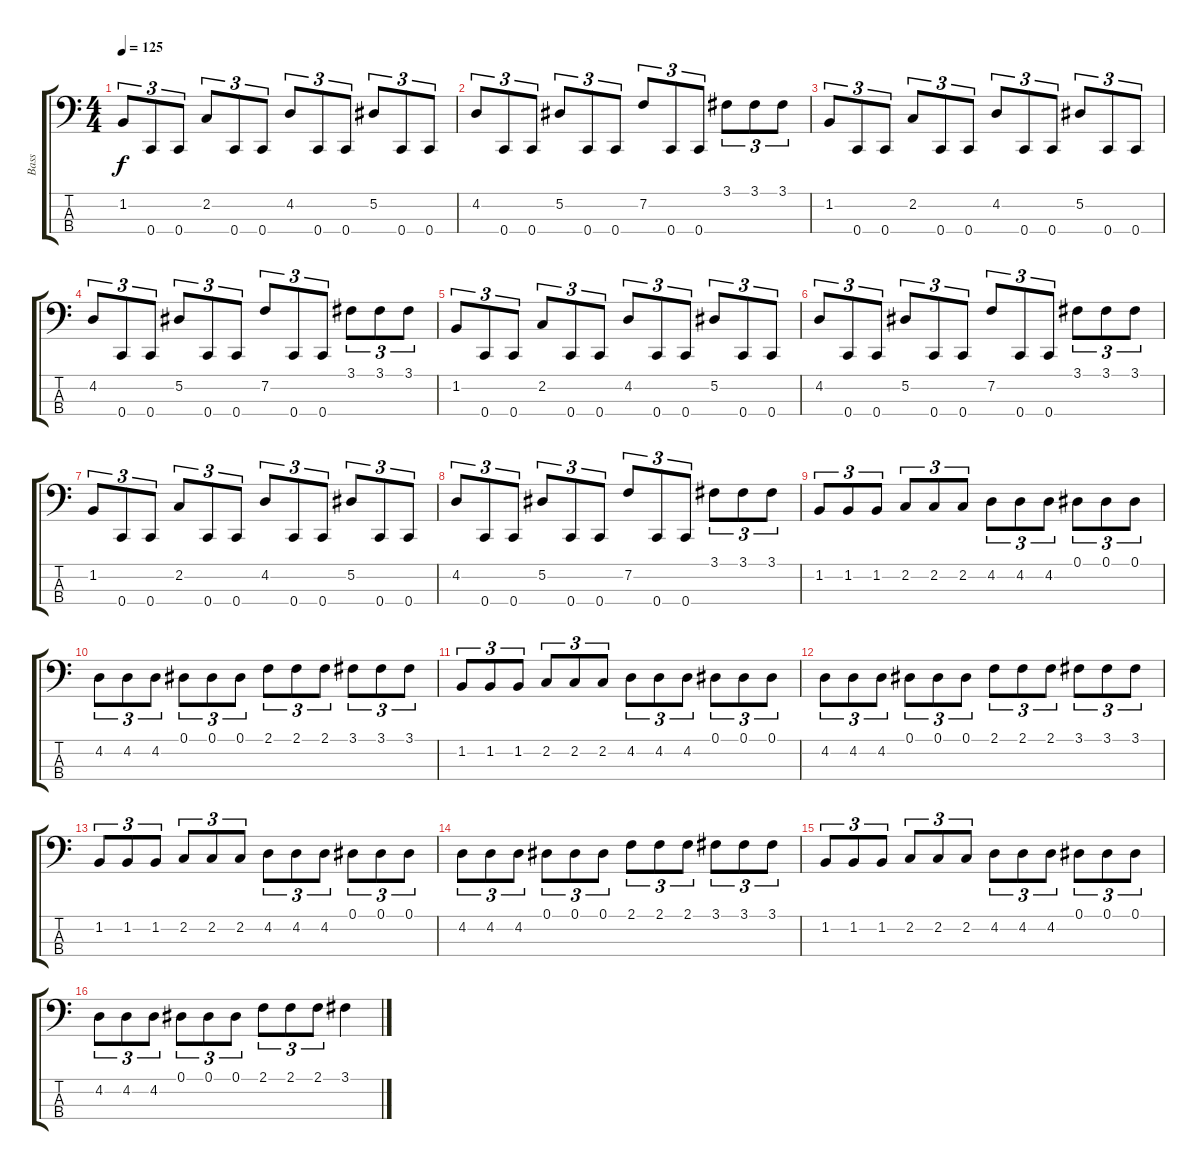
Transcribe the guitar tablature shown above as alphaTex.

\track ("Bass" "Bass") {instrument electricbassfinger}
\staff {score tabs}
\tuning (Eb2 Bb1 F1 C1) {hide}
\ts (4 4)
\tempo 125
\clef f4
\ks c
1.2.8{tu (3 2) dy f} 0.4.8{tu (3 2)} 0.4.8{tu (3 2)} 2.2.8{tu (3 2)} 0.4.8{tu (3 2)} 0.4.8{tu (3 2)} 4.2.8{tu (3 2)} 0.4.8{tu (3 2)} 0.4.8{tu (3 2)} 5.2.8{tu (3 2)} 0.4.8{tu (3 2)} 0.4.8{tu (3 2)} |
4.2.8{tu (3 2)} 0.4.8{tu (3 2)} 0.4.8{tu (3 2)} 5.2.8{tu (3 2)} 0.4.8{tu (3 2)} 0.4.8{tu (3 2)} 7.2.8{tu (3 2)} 0.4.8{tu (3 2)} 0.4.8{tu (3 2)} 3.1.8{tu (3 2)} 3.1.8{tu (3 2)} 3.1.8{tu (3 2)} |
1.2.8{tu (3 2)} 0.4.8{tu (3 2)} 0.4.8{tu (3 2)} 2.2.8{tu (3 2)} 0.4.8{tu (3 2)} 0.4.8{tu (3 2)} 4.2.8{tu (3 2)} 0.4.8{tu (3 2)} 0.4.8{tu (3 2)} 5.2.8{tu (3 2)} 0.4.8{tu (3 2)} 0.4.8{tu (3 2)} |
4.2.8{tu (3 2)} 0.4.8{tu (3 2)} 0.4.8{tu (3 2)} 5.2.8{tu (3 2)} 0.4.8{tu (3 2)} 0.4.8{tu (3 2)} 7.2.8{tu (3 2)} 0.4.8{tu (3 2)} 0.4.8{tu (3 2)} 3.1.8{tu (3 2)} 3.1.8{tu (3 2)} 3.1.8{tu (3 2)} |
1.2.8{tu (3 2)} 0.4.8{tu (3 2)} 0.4.8{tu (3 2)} 2.2.8{tu (3 2)} 0.4.8{tu (3 2)} 0.4.8{tu (3 2)} 4.2.8{tu (3 2)} 0.4.8{tu (3 2)} 0.4.8{tu (3 2)} 5.2.8{tu (3 2)} 0.4.8{tu (3 2)} 0.4.8{tu (3 2)} |
4.2.8{tu (3 2)} 0.4.8{tu (3 2)} 0.4.8{tu (3 2)} 5.2.8{tu (3 2)} 0.4.8{tu (3 2)} 0.4.8{tu (3 2)} 7.2.8{tu (3 2)} 0.4.8{tu (3 2)} 0.4.8{tu (3 2)} 3.1.8{tu (3 2)} 3.1.8{tu (3 2)} 3.1.8{tu (3 2)} |
1.2.8{tu (3 2)} 0.4.8{tu (3 2)} 0.4.8{tu (3 2)} 2.2.8{tu (3 2)} 0.4.8{tu (3 2)} 0.4.8{tu (3 2)} 4.2.8{tu (3 2)} 0.4.8{tu (3 2)} 0.4.8{tu (3 2)} 5.2.8{tu (3 2)} 0.4.8{tu (3 2)} 0.4.8{tu (3 2)} |
4.2.8{tu (3 2)} 0.4.8{tu (3 2)} 0.4.8{tu (3 2)} 5.2.8{tu (3 2)} 0.4.8{tu (3 2)} 0.4.8{tu (3 2)} 7.2.8{tu (3 2)} 0.4.8{tu (3 2)} 0.4.8{tu (3 2)} 3.1.8{tu (3 2)} 3.1.8{tu (3 2)} 3.1.8{tu (3 2)} |
1.2.8{tu (3 2)} 1.2.8{tu (3 2)} 1.2.8{tu (3 2)} 2.2.8{tu (3 2)} 2.2.8{tu (3 2)} 2.2.8{tu (3 2)} 4.2.8{tu (3 2)} 4.2.8{tu (3 2)} 4.2.8{tu (3 2)} 0.1.8{tu (3 2)} 0.1.8{tu (3 2)} 0.1.8{tu (3 2)} |
4.2.8{tu (3 2)} 4.2.8{tu (3 2)} 4.2.8{tu (3 2)} 0.1.8{tu (3 2)} 0.1.8{tu (3 2)} 0.1.8{tu (3 2)} 2.1.8{tu (3 2)} 2.1.8{tu (3 2)} 2.1.8{tu (3 2)} 3.1.8{tu (3 2)} 3.1.8{tu (3 2)} 3.1.8{tu (3 2)} |
1.2.8{tu (3 2)} 1.2.8{tu (3 2)} 1.2.8{tu (3 2)} 2.2.8{tu (3 2)} 2.2.8{tu (3 2)} 2.2.8{tu (3 2)} 4.2.8{tu (3 2)} 4.2.8{tu (3 2)} 4.2.8{tu (3 2)} 0.1.8{tu (3 2)} 0.1.8{tu (3 2)} 0.1.8{tu (3 2)} |
4.2.8{tu (3 2)} 4.2.8{tu (3 2)} 4.2.8{tu (3 2)} 0.1.8{tu (3 2)} 0.1.8{tu (3 2)} 0.1.8{tu (3 2)} 2.1.8{tu (3 2)} 2.1.8{tu (3 2)} 2.1.8{tu (3 2)} 3.1.8{tu (3 2)} 3.1.8{tu (3 2)} 3.1.8{tu (3 2)} |
1.2.8{tu (3 2)} 1.2.8{tu (3 2)} 1.2.8{tu (3 2)} 2.2.8{tu (3 2)} 2.2.8{tu (3 2)} 2.2.8{tu (3 2)} 4.2.8{tu (3 2)} 4.2.8{tu (3 2)} 4.2.8{tu (3 2)} 0.1.8{tu (3 2)} 0.1.8{tu (3 2)} 0.1.8{tu (3 2)} |
4.2.8{tu (3 2)} 4.2.8{tu (3 2)} 4.2.8{tu (3 2)} 0.1.8{tu (3 2)} 0.1.8{tu (3 2)} 0.1.8{tu (3 2)} 2.1.8{tu (3 2)} 2.1.8{tu (3 2)} 2.1.8{tu (3 2)} 3.1.8{tu (3 2)} 3.1.8{tu (3 2)} 3.1.8{tu (3 2)} |
1.2.8{tu (3 2)} 1.2.8{tu (3 2)} 1.2.8{tu (3 2)} 2.2.8{tu (3 2)} 2.2.8{tu (3 2)} 2.2.8{tu (3 2)} 4.2.8{tu (3 2)} 4.2.8{tu (3 2)} 4.2.8{tu (3 2)} 0.1.8{tu (3 2)} 0.1.8{tu (3 2)} 0.1.8{tu (3 2)} |
4.2.8{tu (3 2)} 4.2.8{tu (3 2)} 4.2.8{tu (3 2)} 0.1.8{tu (3 2)} 0.1.8{tu (3 2)} 0.1.8{tu (3 2)} 2.1.8{tu (3 2)} 2.1.8{tu (3 2)} 2.1.8{tu (3 2)} 3.1.4
